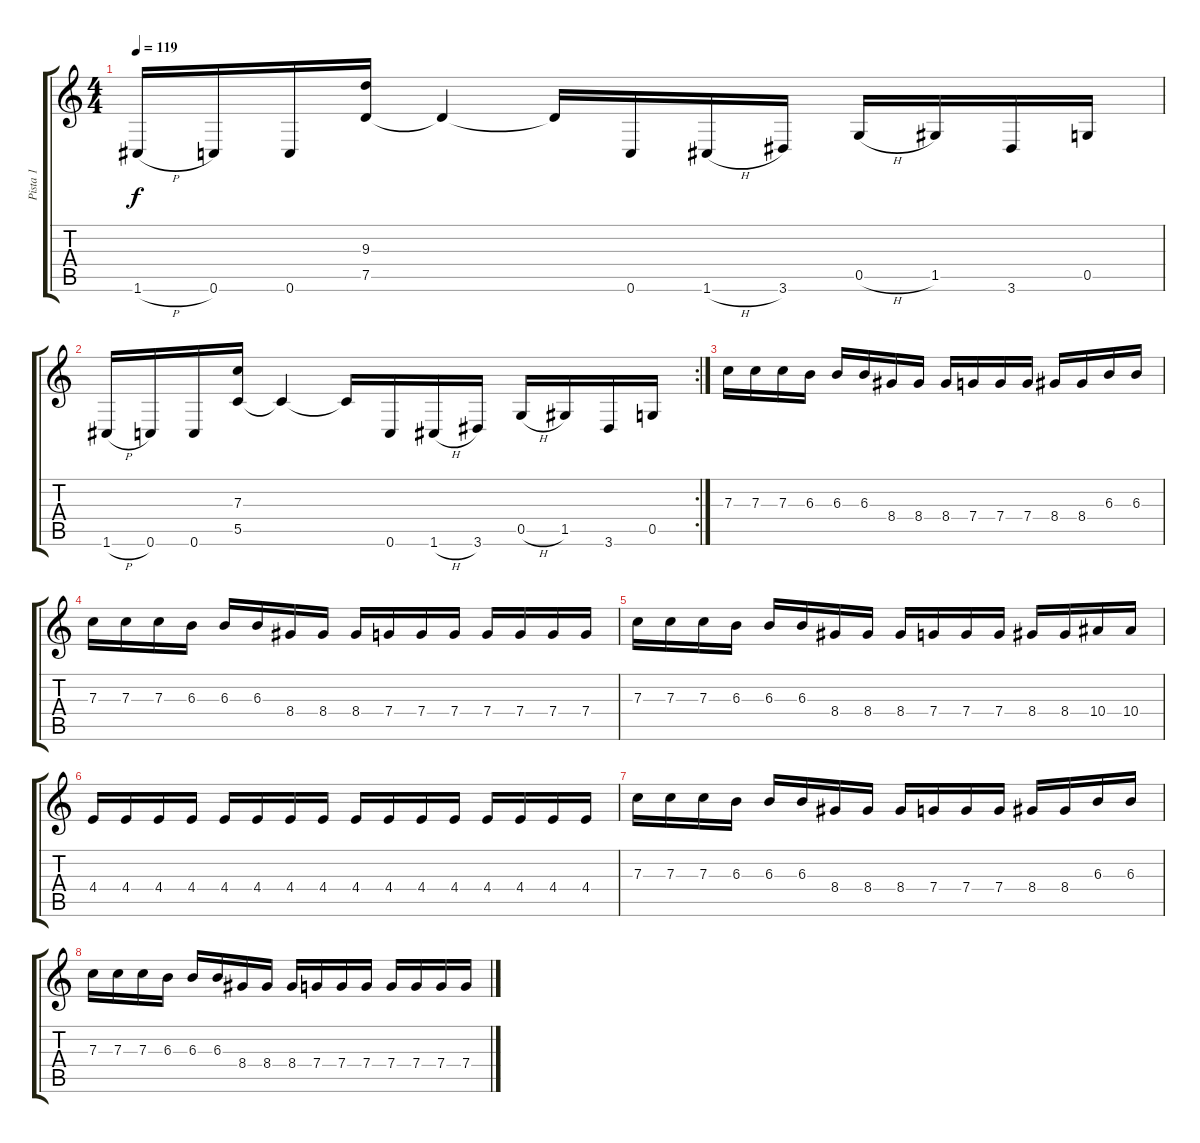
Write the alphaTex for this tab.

\track ("Pista 1" "Pista 1") {instrument acousticguitarsteel}
\staff {score tabs}
\tuning (D4 A3 F3 C3 G2 C2) {hide}
\ts (4 4)
\tempo 119
\clef g2
\ks c
1.6{h}.16{dy f} 0.6.16 0.6.16 (9.3 7.5).16 7.5{t}.4 7.5{t}.16 0.6.16 1.6{h}.16 3.6.16 0.5{h}.16 1.5.16 3.6.16 0.5.16 |
\rc 2
1.6{h}.16 0.6.16 0.6.16 (7.3 5.5).16 5.5{t}.4 5.5{t}.16 0.6.16 1.6{h}.16 3.6.16 0.5{h}.16 1.5.16 3.6.16 0.5.16 |
7.3.16 7.3.16 7.3.16 6.3.16 6.3.16 6.3.16 8.4.16 8.4.16 8.4.16 7.4.16 7.4.16 7.4.16 8.4.16 8.4.16 6.3.16 6.3.16 |
7.3.16 7.3.16 7.3.16 6.3.16 6.3.16 6.3.16 8.4.16 8.4.16 8.4.16 7.4.16 7.4.16 7.4.16 7.4.16 7.4.16 7.4.16 7.4.16 |
7.3.16 7.3.16 7.3.16 6.3.16 6.3.16 6.3.16 8.4.16 8.4.16 8.4.16 7.4.16 7.4.16 7.4.16 8.4.16 8.4.16 10.4.16 10.4.16 |
4.4.16 4.4.16 4.4.16 4.4.16 4.4.16 4.4.16 4.4.16 4.4.16 4.4.16 4.4.16 4.4.16 4.4.16 4.4.16 4.4.16 4.4.16 4.4.16 |
7.3.16 7.3.16 7.3.16 6.3.16 6.3.16 6.3.16 8.4.16 8.4.16 8.4.16 7.4.16 7.4.16 7.4.16 8.4.16 8.4.16 6.3.16 6.3.16 |
7.3.16 7.3.16 7.3.16 6.3.16 6.3.16 6.3.16 8.4.16 8.4.16 8.4.16 7.4.16 7.4.16 7.4.16 7.4.16 7.4.16 7.4.16 7.4.16
